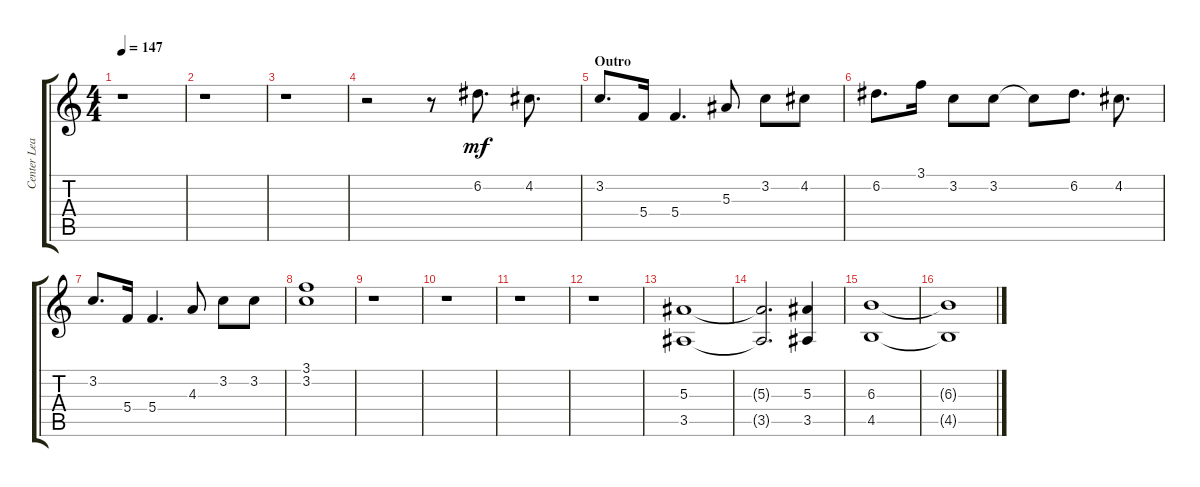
\track ("Center Lead 2" "Center Lea") {instrument overdrivenguitar}
\staff {score tabs}
\tuning (D4 A3 F3 C3 G2 C2) {hide}
\ts (4 4)
\tempo 147
\clef g2
\ks aminor
r.1{dy mf} |
r.1 |
r.1 |
r.2 r.8 6.2.8{d} 4.2.8{d} |
\section ("" "Outro")
3.2.8{d} 5.4.16 5.4.4{d} 5.3.8 3.2.8 4.2.8 |
6.2.8{d} 3.1.16 3.2.8 3.2.8 3.2{t}.8 6.2.8{d} 4.2.8{d} |
3.2.8{d} 5.4.16 5.4.4{d} 4.3.8 3.2.8 3.2.8 |
(3.1 3.2).1 |
r.1 |
r.1 |
r.1 |
r.1 |
(5.3 3.5).1 |
(5.3{t} 3.5{t}).2{d} (5.3 3.5).4 |
(6.3 4.5).1 |
(6.3{t} 4.5{t}).1
